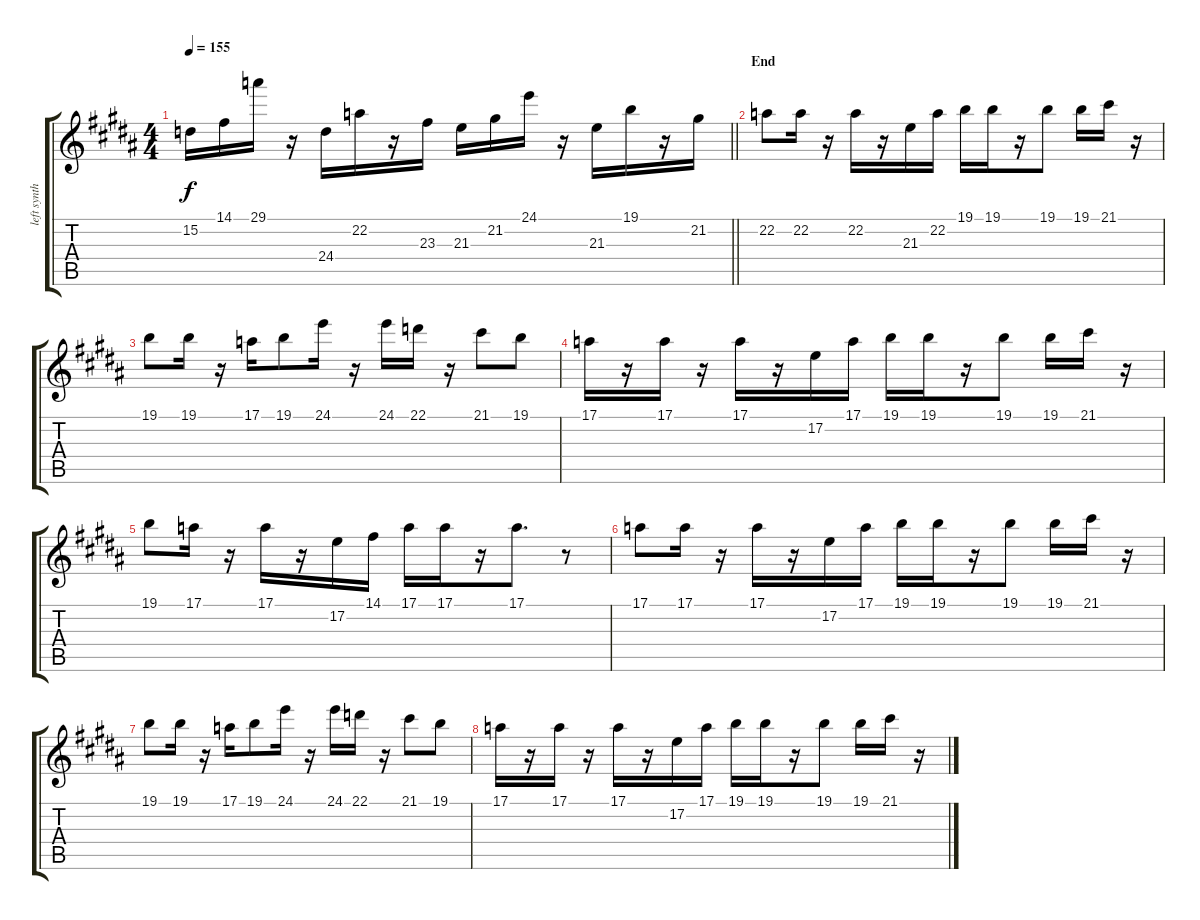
\track ("left synth2" "left synth") {instrument lead1square}
\staff {score tabs}
\tuning (E4 B3 G3 D3 A2 E2) {hide}
\ts (4 4)
\tempo 155
\clef g2
\barLineRight lightlight
\ks b
15.2.16{dy f} 14.1.16 29.1.16 r.16 24.4.16 22.2.16 r.16 23.3.16 21.3.16 21.2.16 24.1.16 r.16 21.3.16 19.1.16 r.16 21.2.16 |
\section ("" "End")
22.2.8 22.2.16 r.16 22.2.16 r.16 21.3.16 22.2.16 19.1.16 19.1.16 r.16 19.1.8 19.1.16 21.1.16 r.16 |
19.1.8 19.1.16 r.16 17.1.16 19.1.8 24.1.16 r.16 24.1.16 22.1.16 r.16 21.1.8 19.1.8 |
17.1.16 r.16 17.1.16 r.16 17.1.16 r.16 17.2.16 17.1.16 19.1.16 19.1.16 r.16 19.1.8 19.1.16 21.1.16 r.16 |
19.1.8 17.1.16 r.16 17.1.16 r.16 17.2.16 14.1.16 17.1.16 17.1.16 r.16 17.1.8{d} r.8 |
17.1.8 17.1.16 r.16 17.1.16 r.16 17.2.16 17.1.16 19.1.16 19.1.16 r.16 19.1.8 19.1.16 21.1.16 r.16 |
19.1.8 19.1.16 r.16 17.1.16 19.1.8 24.1.16 r.16 24.1.16 22.1.16 r.16 21.1.8 19.1.8 |
17.1.16 r.16 17.1.16 r.16 17.1.16 r.16 17.2.16 17.1.16 19.1.16 19.1.16 r.16 19.1.8 19.1.16 21.1.16 r.16
